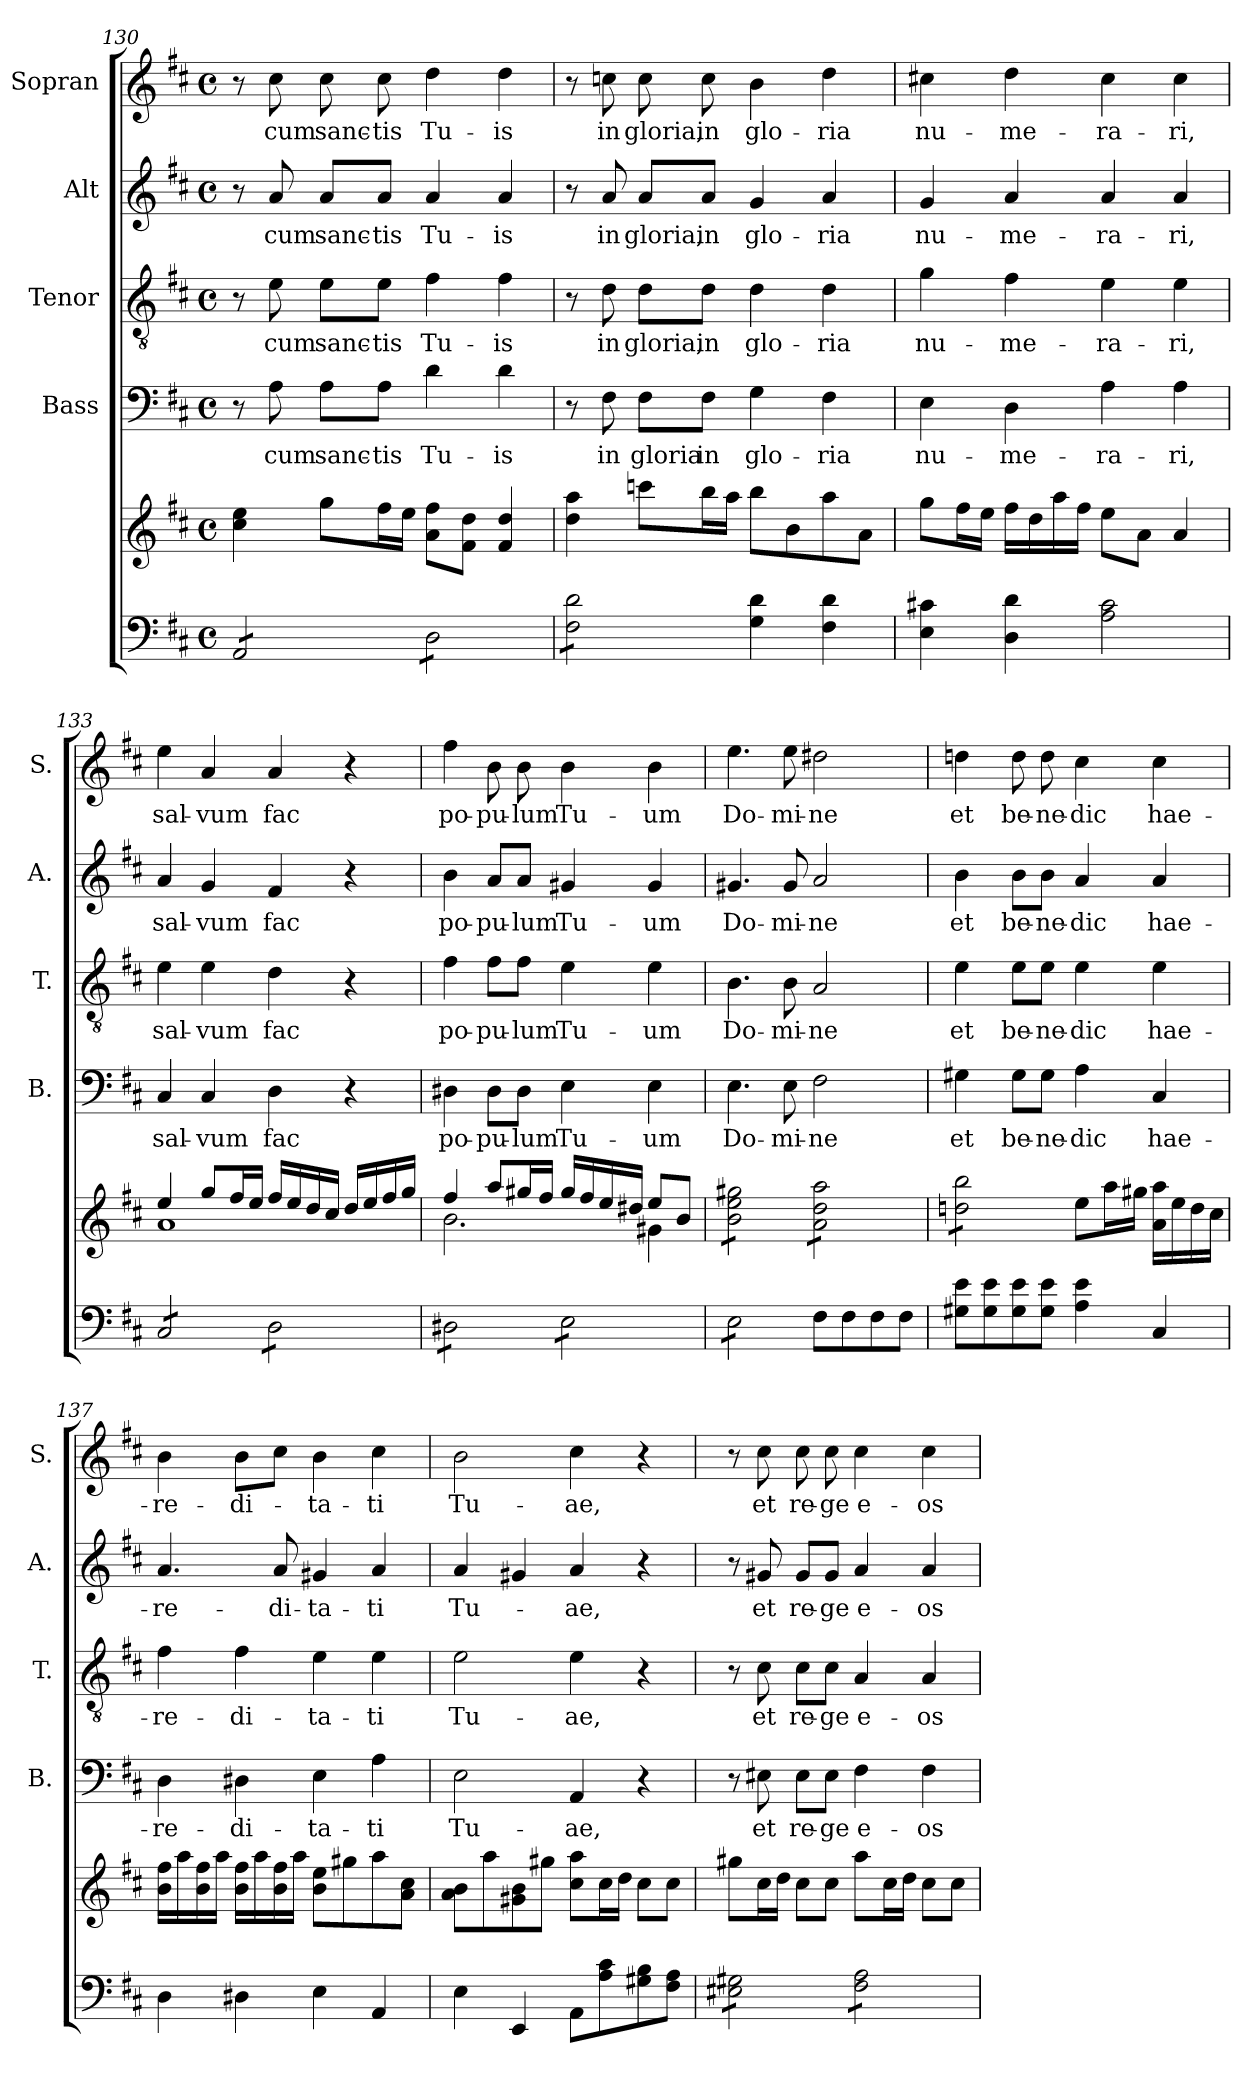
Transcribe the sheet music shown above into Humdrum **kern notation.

**kern	**kern	**kern	**text	**kern	**text	**kern	**text	**kern	**text
*part5	*part5	*part4	*part4	*part3	*part3	*part2	*part2	*part1	*part1
*staff6	*staff5	*staff4	*staff4	*staff3	*staff3	*staff2	*staff2	*staff1	*staff1
*	*	*I"Bass	*	*I"Tenor	*	*I"Alt	*	*I"Sopran	*
*	*	*I'B.	*	*I'T.	*	*I'A.	*	*I'S.	*
!!LO:PB:g=z
*clefF4	*clefG2	*clefF4	*	*clefGv2	*	*clefG2	*	*clefG2	*
*k[f#c#]	*k[f#c#]	*k[f#c#]	*	*k[f#c#]	*	*k[f#c#]	*	*k[f#c#]	*
*D:	*D:	*D:	*	*D:	*	*D:	*	*D:	*
*M4/4	*M4/4	*M4/4	*	*M4/4	*	*M4/4	*	*M4/4	*
*met(c)	*met(c)	*met(c)	*	*met(c)	*	*met(c)	*	*met(c)	*
=130	=130	=130	=130	=130	=130	=130	=130	=130	=130
*tremolo	*	*	*	*	*	*	*	*	*
8AA/L	4cc#\ 4ee\	8r	.	8r	.	8r	.	8r	.
!	!	!	!LO:LY:b	!	!LO:LY:b	!	!LO:LY:b	!	!LO:LY:b
8AA/	.	8A\	cum	8e\	cum	8a/	cum	8cc#\	cum
!	!	!	!LO:LY:b	!	!LO:LY:b	!	!LO:LY:b	!	!LO:LY:b
8AA/	8gg\L	8A\L	sanc-	8e\L	sanc-	8a/L	sanc-	8cc#\	sanc-
!	!	!	!LO:LY:b	!	!LO:LY:b	!	!LO:LY:b	!	!LO:LY:b
8AA/J	16ff#\L	8A\J	-tis	8e\J	-tis	8a/J	-tis	8cc#\	-tis
.	16ee\JJ	.	.	.	.	.	.	.	.
!	!	!	!LO:LY:b	!	!LO:LY:b	!	!LO:LY:b	!	!LO:LY:b
8D\L	8a\ 8ff#\L	4d\	Tu-	4f#\	Tu-	4a/	Tu-	4dd\	Tu-
8D\	8f#\ 8dd\J	.	.	.	.	.	.	.	.
!	!	!	!LO:LY:b	!	!LO:LY:b	!	!LO:LY:b	!	!LO:LY:b
8D\	4f#/ 4dd/	4d\	-is	4f#\	-is	4a/	-is	4dd\	-is
8D\J	.	.	.	.	.	.	.	.	.
=131	=131	=131	=131	=131	=131	=131	=131	=131	=131
8F#\ 8d\L	4dd\ 4aa\	8r	.	8r	.	8r	.	8r	.
!	!	!	!LO:LY:b	!	!LO:LY:b	!	!LO:LY:b	!	!LO:LY:b
8F#\ 8d\	.	8F#\	in	8d\	in	8a/	in	8ccn\	in
!	!	!	!LO:LY:b	!	!LO:LY:b	!	!LO:LY:b	!	!LO:LY:b
8F#\ 8d\	8cccn\L	8F#\L	gloria	8d\L	gloria,	8a/L	gloria,	8cc\	gloria,
!	!	!	!LO:LY:b	!	!LO:LY:b	!	!LO:LY:b	!	!LO:LY:b
8F#\ 8d\J	16bb\L	8F#\J	in	8d\J	in	8a/J	in	8cc\	in
*Xtremolo	*	*	*	*	*	*	*	*	*
.	16aa\JJ	.	.	.	.	.	.	.	.
!	!	!	!LO:LY:b	!	!LO:LY:b	!	!LO:LY:b	!	!LO:LY:b
4G\ 4d\	8bb\L	4G\	glo-	4d\	glo-	4g/	glo-	4b\	glo-
.	8b\	.	.	.	.	.	.	.	.
!	!	!	!LO:LY:b	!	!LO:LY:b	!	!LO:LY:b	!	!LO:LY:b
4F#\ 4d\	8aa\	4F#\	-ria	4d\	-ria	4a/	-ria	4dd\	-ria
.	8a\J	.	.	.	.	.	.	.	.
=132	=132	=132	=132	=132	=132	=132	=132	=132	=132
!	!	!	!LO:LY:b	!	!LO:LY:b	!	!LO:LY:b	!	!LO:LY:b
4E\ 4c#X\	8gg\L	4E\	nu-	4g\	nu-	4g/	nu-	4cc#X\	nu-
.	16ff#\L	.	.	.	.	.	.	.	.
.	16ee\JJ	.	.	.	.	.	.	.	.
!	!	!	!LO:LY:b	!	!LO:LY:b	!	!LO:LY:b	!	!LO:LY:b
4D\ 4d\	16ff#\LL	4D\	-me-	4f#\	-me-	4a/	-me-	4dd\	-me-
.	16dd\	.	.	.	.	.	.	.	.
.	16aa\	.	.	.	.	.	.	.	.
.	16ff#\JJ	.	.	.	.	.	.	.	.
!	!	!	!LO:LY:b	!	!LO:LY:b	!	!LO:LY:b	!	!LO:LY:b
2A\ 2c#\	8ee\L	4A\	-ra-	4e\	-ra-	4a/	-ra-	4cc#\	-ra-
.	8a\J	.	.	.	.	.	.	.	.
!	!	!	!LO:LY:b	!	!LO:LY:b	!	!LO:LY:b	!	!LO:LY:b
.	4a/	4A\	-ri,	4e\	-ri,	4a/	-ri,	4cc#\	-ri,
=133	=133	=133	=133	=133	=133	=133	=133	=133	=133
*	*^	*	*	*	*	*	*	*	*
!	!	!	!	!LO:LY:b	!	!LO:LY:b	!	!LO:LY:b	!	!LO:LY:b
*tremolo	*	*	*	*	*	*	*	*	*	*
8C#/L	4ee/	1a	4C#/	sal-	4e\	sal-	4a/	sal-	4ee\	sal-
8C#/	.	.	.	.	.	.	.	.	.	.
!	!	!	!	!LO:LY:b	!	!LO:LY:b	!	!LO:LY:b	!	!LO:LY:b
8C#/	8gg/L	.	4C#/	-vum	4e\	-vum	4g/	-vum	4a/	-vum
8C#/J	16ff#/L	.	.	.	.	.	.	.	.	.
.	16ee/JJ	.	.	.	.	.	.	.	.	.
!	!	!	!	!LO:LY:b	!	!LO:LY:b	!	!LO:LY:b	!	!LO:LY:b
8D\L	16ff#/LL	.	4D\	fac	4d\	fac	4f#/	fac	4a/	fac
.	16ee/	.	.	.	.	.	.	.	.	.
8D\	16dd/	.	.	.	.	.	.	.	.	.
.	16cc#/JJ	.	.	.	.	.	.	.	.	.
8D\	16dd/LL	.	4r	.	4r	.	4r	.	4r	.
.	16ee/	.	.	.	.	.	.	.	.	.
8D\J	16ff#/	.	.	.	.	.	.	.	.	.
.	16gg/JJ	.	.	.	.	.	.	.	.	.
!!LO:LB:g=z
=134	=134	=134	=134	=134	=134	=134	=134	=134	=134	=134
!	!	!	!	!LO:LY:b	!	!LO:LY:b	!	!LO:LY:b	!	!LO:LY:b
8D#X\L	4ff#/	2.b\	4D#X\	po-	4f#\	po-	4b\	po-	4ff#\	po-
8D#X\	.	.	.	.	.	.	.	.	.	.
!	!	!	!	!LO:LY:b	!	!LO:LY:b	!	!LO:LY:b	!	!LO:LY:b
8D#X\	8aa/L	.	8D#\L	-pu-	8f#\L	-pu-	8a/L	-pu-	8b\	-pu-
!	!	!	!	!LO:LY:b	!	!LO:LY:b	!	!LO:LY:b	!	!LO:LY:b
8D#X\J	16gg#X/L	.	8D#\J	-lum	8f#\J	-lum	8a/J	-lum	8b\	-lum
.	16ff#/JJ	.	.	.	.	.	.	.	.	.
!	!	!	!	!LO:LY:b	!	!LO:LY:b	!	!LO:LY:b	!	!LO:LY:b
8E\L	16gg#/LL	.	4E\	Tu-	4e\	Tu-	4g#X/	Tu-	4b\	Tu-
.	16ff#/	.	.	.	.	.	.	.	.	.
8E\	16ee/	.	.	.	.	.	.	.	.	.
.	16dd#X/JJ	.	.	.	.	.	.	.	.	.
!	!	!	!	!LO:LY:b	!	!LO:LY:b	!	!LO:LY:b	!	!LO:LY:b
8E\	8ee/L	4g#X\	4E\	-um	4e\	-um	4g#/	-um	4b\	-um
8E\J	8b/J	.	.	.	.	.	.	.	.	.
*	*v	*v	*	*	*	*	*	*	*	*
=135	=135	=135	=135	=135	=135	=135	=135	=135	=135
!	!	!	!LO:LY:b	!	!LO:LY:b	!	!LO:LY:b	!	!LO:LY:b
*	*tremolo	*	*	*	*	*	*	*	*
8E\L	8b\ 8ee\ 8gg#X\L	4.E\	Do-	4.B\	Do-	4.g#X/	Do-	4.ee\	Do-
8E\	8b\ 8ee\ 8gg#X\	.	.	.	.	.	.	.	.
8E\	8b\ 8ee\ 8gg#X\	.	.	.	.	.	.	.	.
!	!	!	!LO:LY:b	!	!LO:LY:b	!	!LO:LY:b	!	!LO:LY:b
8E\J	8b\ 8ee\ 8gg#X\J	8E\	-mi-	8B\	-mi-	8g#/	-mi-	8ee\	-mi-
*Xtremolo	*	*	*	*	*	*	*	*	*
!	!	!	!LO:LY:b	!	!LO:LY:b	!	!LO:LY:b	!	!LO:LY:b
8F#\L	8a\ 8dd\ 8aa\L	2F#\	-ne	2A/	-ne	2a/	-ne	2dd#X\	-ne
8F#\	8a\ 8dd\ 8aa\	.	.	.	.	.	.	.	.
8F#\	8a\ 8dd\ 8aa\	.	.	.	.	.	.	.	.
8F#\J	8a\ 8dd\ 8aa\J	.	.	.	.	.	.	.	.
=136	=136	=136	=136	=136	=136	=136	=136	=136	=136
!	!	!	!LO:LY:b	!	!LO:LY:b	!	!LO:LY:b	!	!LO:LY:b
8G#X\ 8e\L	8ddn\ 8bb\L	4G#X\	et	4e\	et	4b\	et	4ddn\	et
8G#\ 8e\	8ddn\ 8bb\	.	.	.	.	.	.	.	.
!	!	!	!LO:LY:b	!	!LO:LY:b	!	!LO:LY:b	!	!LO:LY:b
8G#\ 8e\	8ddn\ 8bb\	8G#\L	be-	8e\L	be-	8b\L	be-	8dd\	be-
!	!	!	!LO:LY:b	!	!LO:LY:b	!	!LO:LY:b	!	!LO:LY:b
8G#\ 8e\J	8ddn\ 8bb\J	8G#\J	-ne-	8e\J	-ne-	8b\J	-ne-	8dd\	-ne-
*	*Xtremolo	*	*	*	*	*	*	*	*
!	!	!	!LO:LY:b	!	!LO:LY:b	!	!LO:LY:b	!	!LO:LY:b
4A\ 4e\	8ee\L	4A\	-dic	4e\	-dic	4a/	-dic	4cc#\	-dic
.	16aa\L	.	.	.	.	.	.	.	.
.	16gg#X\JJ	.	.	.	.	.	.	.	.
!	!	!	!LO:LY:b	!	!LO:LY:b	!	!LO:LY:b	!	!LO:LY:b
4C#/	16a\ 16aa\LL	4C#/	hae-	4e\	hae-	4a/	hae-	4cc#\	hae-
.	16ee\	.	.	.	.	.	.	.	.
.	16dd\	.	.	.	.	.	.	.	.
.	16cc#\JJ	.	.	.	.	.	.	.	.
=137	=137	=137	=137	=137	=137	=137	=137	=137	=137
!	!	!	!LO:LY:b	!	!LO:LY:b	!	!LO:LY:b	!	!LO:LY:b
4D\	16b\ 16ff#\LL	4D\	-re-	4f#\	-re-	4.a/	-re-	4b\	-re-
.	16aa\	.	.	.	.	.	.	.	.
.	16b\ 16ff#\	.	.	.	.	.	.	.	.
.	16aa\JJ	.	.	.	.	.	.	.	.
!	!	!	!LO:LY:b	!	!LO:LY:b	!	!	!	!LO:LY:b
4D#X\	16b\ 16ff#\LL	4D#X\	-di-	4f#\	-di-	.	.	8b\L	-di-
.	16aa\	.	.	.	.	.	.	.	.
!	!	!	!	!	!	!	!LO:LY:b	!	!
.	16b\ 16ff#\	.	.	.	.	8a/	-di-	8cc#\J	.
.	16aa\JJ	.	.	.	.	.	.	.	.
!	!	!	!LO:LY:b	!	!LO:LY:b	!	!LO:LY:b	!	!LO:LY:b
4E\	8b\ 8ee\L	4E\	-ta-	4e\	-ta-	4g#X/	-ta-	4b\	-ta-
.	8gg#X\	.	.	.	.	.	.	.	.
!	!	!	!LO:LY:b	!	!LO:LY:b	!	!LO:LY:b	!	!LO:LY:b
4AA/	8aa\	4A\	-ti	4e\	-ti	4a/	-ti	4cc#\	-ti
.	8a\ 8cc#\J	.	.	.	.	.	.	.	.
!!LO:PB:g=z
=138	=138	=138	=138	=138	=138	=138	=138	=138	=138
!	!	!	!LO:LY:b	!	!LO:LY:b	!	!LO:LY:b	!	!LO:LY:b
4E\	8a\ 8b\L	2E\	Tu-	2e\	Tu-	4a/	Tu-	2b\	Tu-
.	8aa\	.	.	.	.	.	.	.	.
4EE/	8g#X\ 8b\	.	.	.	.	4g#X/	.	.	.
.	8gg#X\J	.	.	.	.	.	.	.	.
!	!	!	!LO:LY:b	!	!LO:LY:b	!	!LO:LY:b	!	!LO:LY:b
8AA\L	8cc#\ 8aa\L	4AA/	-ae,	4e\	-ae,	4a/	-ae,	4cc#\	-ae,
8A\ 8c#\	16cc#\L	.	.	.	.	.	.	.	.
.	16dd\JJ	.	.	.	.	.	.	.	.
8G#X\ 8B\	8cc#\L	4r	.	4r	.	4r	.	4r	.
8F#\ 8A\J	8cc#\J	.	.	.	.	.	.	.	.
=139	=139	=139	=139	=139	=139	=139	=139	=139	=139
*tremolo	*	*	*	*	*	*	*	*	*
8E#X\ 8G#X\L	8gg#X\L	8r	.	8r	.	8r	.	8r	.
!	!	!	!LO:LY:b	!	!LO:LY:b	!	!LO:LY:b	!	!LO:LY:b
8E#X\ 8G#X\	16cc#\L	8E#X\	et	8c#\	et	8g#X/	et	8cc#\	et
.	16dd\JJ	.	.	.	.	.	.	.	.
!	!	!	!LO:LY:b	!	!LO:LY:b	!	!LO:LY:b	!	!LO:LY:b
8E#X\ 8G#X\	8cc#\L	8E#\L	re-	8c#\L	re-	8g#/L	re-	8cc#\	re-
!	!	!	!LO:LY:b	!	!LO:LY:b	!	!LO:LY:b	!	!LO:LY:b
8E#X\ 8G#X\J	8cc#\J	8E#\J	-ge	8c#\J	-ge	8g#/J	-ge	8cc#\	-ge
!	!	!	!LO:LY:b	!	!LO:LY:b	!	!LO:LY:b	!	!LO:LY:b
8F#\ 8A\L	8aa\L	4F#\	e-	4A/	e-	4a/	e-	4cc#\	e-
8F#\ 8A\	16cc#\L	.	.	.	.	.	.	.	.
.	16dd\JJ	.	.	.	.	.	.	.	.
!	!	!	!LO:LY:b	!	!LO:LY:b	!	!LO:LY:b	!	!LO:LY:b
8F#\ 8A\	8cc#\L	4F#\	-os	4A/	-os	4a/	-os	4cc#\	-os
8F#\ 8A\J	8cc#\J	.	.	.	.	.	.	.	.
*Xtremolo	*	*	*	*	*	*	*	*	*
=	=	=	=	=	=	=	=	=	=
*-	*-	*-	*-	*-	*-	*-	*-	*-	*-
